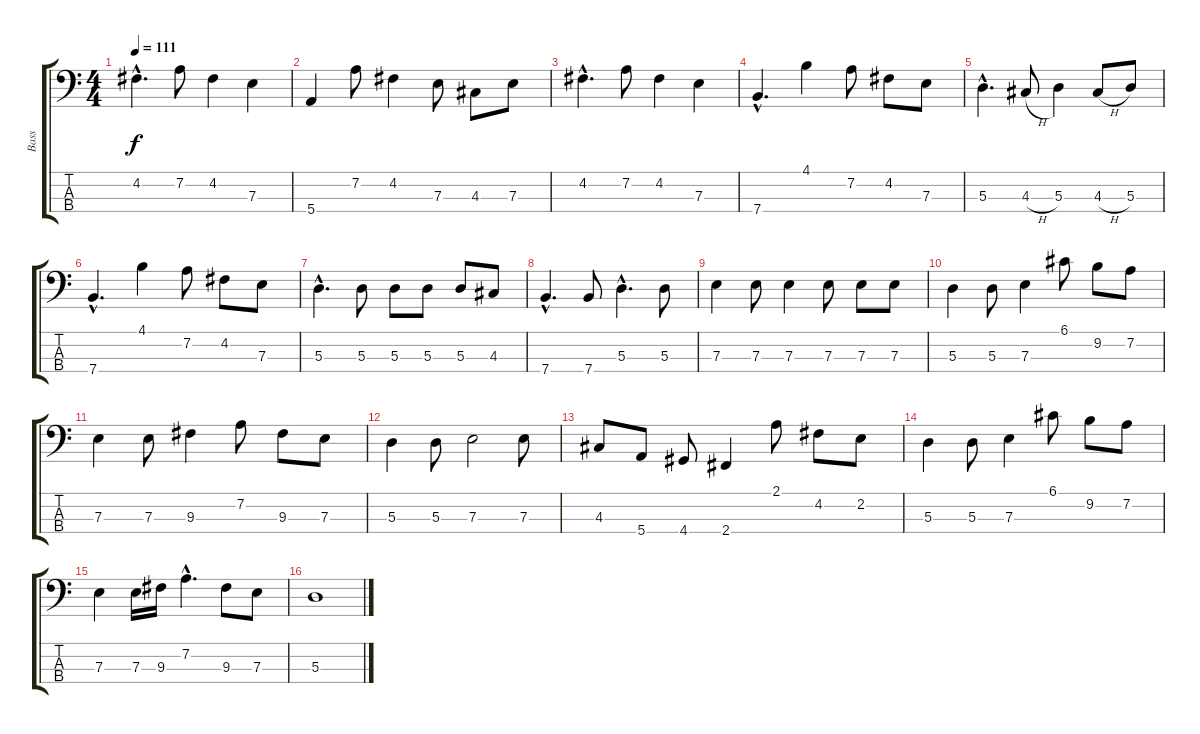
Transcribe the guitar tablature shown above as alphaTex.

\track ("Bass" "Bass") {instrument electricbassfinger}
\staff {score tabs}
\tuning (G2 D2 A1 E1) {hide}
\ts (4 4)
\tempo 111
\clef f4
\ks c
4.2{hac}.4{d dy f} 7.2.8 4.2.4 7.3.4 |
5.4.4 7.2.8 4.2.4 7.3.8 4.3.8 7.3.8 |
4.2{hac}.4{d} 7.2.8 4.2.4 7.3.4 |
7.4{hac}.4{d} 4.1.4 7.2.8 4.2.8 7.3.8 |
5.3{hac}.4{d} 4.3{h}.8 5.3.4 4.3{h}.8 5.3.8 |
7.4{hac}.4{d} 4.1.4 7.2.8 4.2.8 7.3.8 |
5.3{hac}.4{d} 5.3.8 5.3.8 5.3.8 5.3.8 4.3.8 |
7.4{hac}.4{d} 7.4.8 5.3{hac}.4{d} 5.3.8 |
7.3.4 7.3.8 7.3.4 7.3.8 7.3.8 7.3.8 |
5.3.4 5.3.8 7.3.4 6.1.8 9.2.8 7.2.8 |
7.3.4 7.3.8 9.3.4 7.2.8 9.3.8 7.3.8 |
5.3.4 5.3.8 7.3.2 7.3.8 |
4.3.8 5.4.8 4.4.8 2.4.4 2.1.8 4.2.8 2.2.8 |
5.3.4 5.3.8 7.3.4 6.1.8 9.2.8 7.2.8 |
7.3.4 7.3.16 9.3.16 7.2{hac}.4{d} 9.3.8 7.3.8 |
5.3.1
